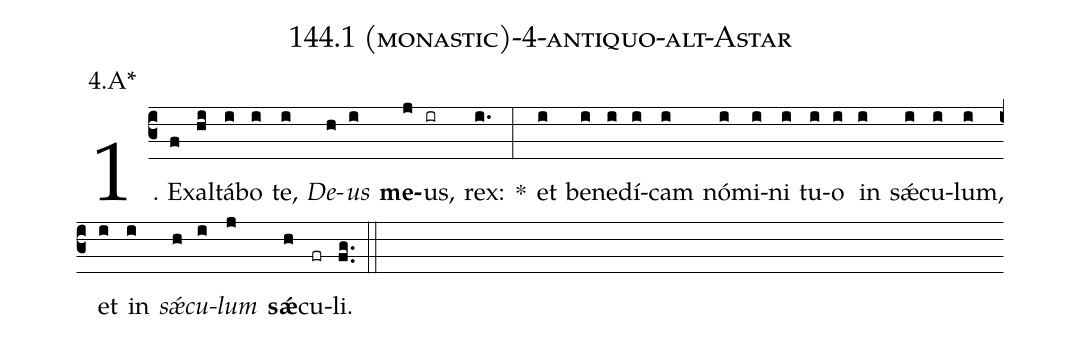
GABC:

name: 144.1 (monastic)-4-antiquo-alt-Astar;
annotation: 4.A*;
%%
(c3)1. Ex(f)al(hi)tá(i)bo(i) te,(i) <i>De</i>(h)<i>us</i>(i) <b>me</b>(j)us,(ir) rex:(i.) *(:) et(i) be(i)ne(i)dí(i)cam(i) nó(i)mi(i)ni(i) tu(i)o(i) in(i) sǽ(i)cu(i)lum,(i) et(i) in(i) <i>sǽ</i>(h)<i>cu</i>(i)<i>lum</i>(j) <b>sǽ</b>(h)cu(fr)li.(fg..) (::)
